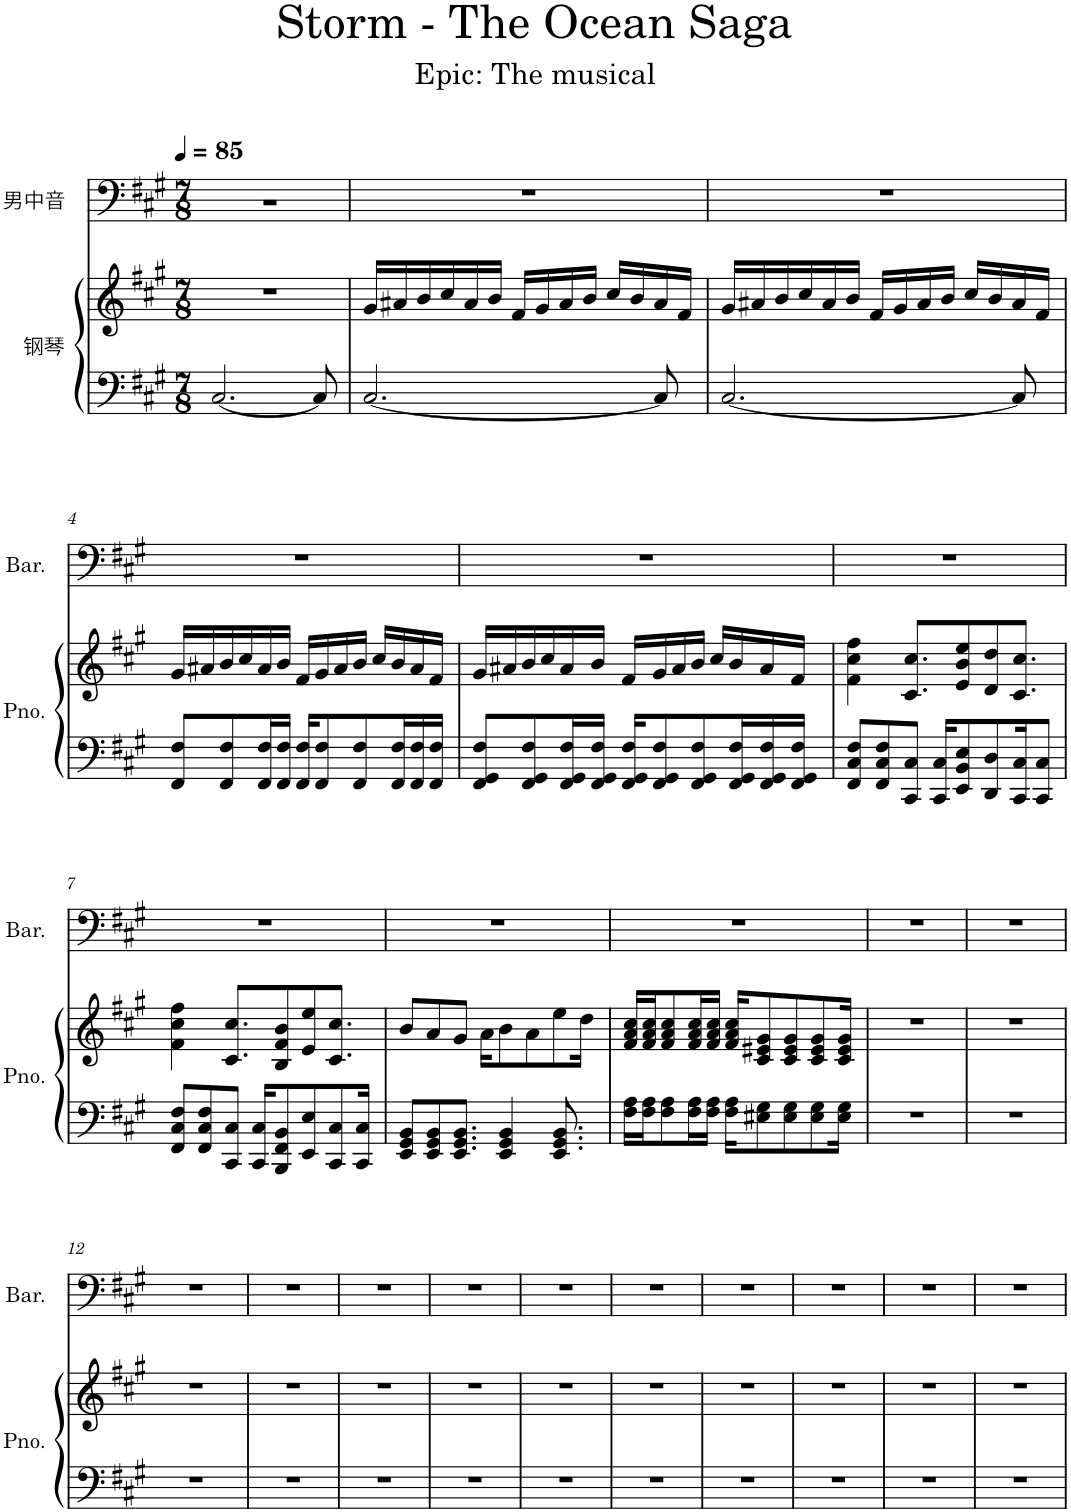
**kern	**kern	**kern
*part2	*part2	*part1
*staff3	*staff2	*staff1
*I"钢琴	*	*I"男中音
*clefF4	*clefG2	*clefF4
*k[f#c#g#]	*k[f#c#g#]	*k[f#c#g#]
*M7/8	*M7/8	*M7/8
*MM85	*MM85	*MM85
=1	=1	=1
[2.C#/	2..r	2..rBB
8C#/]	.	.
=2	=2	=2
[2.C#/	16g#/LL	2..r
.	16a#X/	.
.	16b/	.
.	16cc#/	.
.	16a#/	.
.	16b/JJ	.
.	16f#/LL	.
.	16g#/	.
.	16a#/	.
.	16b/JJ	.
.	16cc#/LL	.
.	16b/	.
8C#/]	16a#/	.
.	16f#/JJ	.
=3	=3	=3
[2.C#/	16g#/LL	2..r
.	16a#X/	.
.	16b/	.
.	16cc#/	.
.	16a#/	.
.	16b/JJ	.
.	16f#/LL	.
.	16g#/	.
.	16a#/	.
.	16b/JJ	.
.	16cc#/LL	.
.	16b/	.
8C#/]	16a#/	.
.	16f#/JJ	.
!!LO:LB:g=z
=4	=4	=4
8FF#/ 8F#/L	16g#/LL	2..r
.	16a#X/	.
8FF#/ 8F#/	16b/	.
.	16cc#/	.
16FF#/ 16F#/L	16a#/	.
16FF#/ 16F#/JJ	16b/JJ	.
16FF#/ 16F#/KL	16f#/LL	.
8FF#/ 8F#/	16g#/	.
.	16a#/	.
8FF#/ 8F#/	16b/JJ	.
.	16cc#/LL	.
16FF#/ 16F#/L	16b/	.
16FF#/ 16F#/	16a#/	.
16FF#/ 16F#/JJ	16f#/JJ	.
=5	=5	=5
8FF#/ 8GG#/ 8F#/L	16g#/LL	2..r
.	16a#X/	.
8FF#/ 8GG#/ 8F#/	16b/	.
.	16cc#/	.
16FF#/ 16GG#/ 16F#/L	16a#/	.
16FF#/ 16GG#/ 16F#/JJ	16b/JJ	.
16FF#/ 16GG#/ 16F#/KL	16f#/LL	.
8FF#/ 8GG#/ 8F#/	16g#/	.
.	16a#/	.
8FF#/ 8GG#/ 8F#/	16b/JJ	.
.	16cc#/LL	.
16FF#/ 16GG#/ 16F#/L	16b/	.
16FF#/ 16GG#/ 16F#/	16a#/	.
16FF#/ 16GG#/ 16F#/JJ	16f#/JJ	.
=6	=6	=6
8FF#/ 8C#/ 8F#/L	4f#\ 4cc#\ 4ff#\	2..r
8FF#/ 8C#/ 8F#/	.	.
8CC#/ 8C#/J	8.c#/ 8.cc#/L	.
16CC#/ 16C#/KL	.	.
8EE/ 8BB/ 8E/	8e/ 8b/ 8ee/	.
8DD/ 8D/	8d/ 8dd/	.
16CC#/ 16C#/K	8.c#/ 8.cc#/J	.
8CC#/ 8C#/J	.	.
!!LO:LB:g=z
=7	=7	=7
8FF#/ 8C#/ 8F#/L	4f#\ 4cc#\ 4ff#\	2..r
8FF#/ 8C#/ 8F#/	.	.
8CC#/ 8C#/J	8.c#/ 8.cc#/L	.
16CC#/ 16C#/KL	.	.
8BBB/ 8FF#/ 8BB/	8B/ 8f#/ 8b/	.
8EE/ 8E/	8e/ 8ee/	.
8CC#/ 8C#/	8.c#/ 8.cc#/J	.
16CC#/ 16C#/Jk	.	.
=8	=8	=8
8EE/ 8GG#/ 8BB/L	8b/L	2..r
8EE/ 8GG#/ 8BB/	8a/	.
8.EE/ 8.GG#/ 8.BB/J	8g#/J	.
.	16a\KL	.
4EE/ 4GG#/ 4BB/	8b\	.
.	8a\	.
8.EE/ 8.GG#/ 8.BB/	8ee\	.
.	16dd\Jk	.
=9	=9	=9
16F#\ 16A\LL	16f#/ 16a/ 16cc#/LL	2..r
16F#\ 16A\J	16f#/ 16a/ 16cc#/J	.
8F#\ 8A\	8f#/ 8a/ 8cc#/	.
16F#\ 16A\L	16f#/ 16a/ 16cc#/L	.
16F#\ 16A\JJ	16f#/ 16a/ 16cc#/JJ	.
16F#\ 16A\KL	16f#/ 16a/ 16cc#/KL	.
8E#X\ 8G#\	8c#/ 8e#X/ 8g#/	.
8E#\ 8G#\	8c#/ 8e#/ 8g#/	.
8E#\ 8G#\	8c#/ 8e#/ 8g#/	.
16E#\ 16G#\Jk	16c#/ 16e#/ 16g#/Jk	.
=10	=10	=10
2..r	2..r	2..r
=11	=11	=11
2..r	2..r	2..r
!!LO:LB:g=z
=12	=12	=12
2..r	2..r	2..r
=13	=13	=13
2..r	2..r	2..r
=14	=14	=14
2..r	2..r	2..r
=15	=15	=15
2..r	2..r	2..r
=16	=16	=16
2..r	2..r	2..r
=17	=17	=17
2..r	2..r	2..r
=18	=18	=18
2..r	2..r	2..r
=19	=19	=19
2..r	2..r	2..r
=20	=20	=20
2..r	2..r	2..r
=21	=21	=21
2..r	2..r	2..r
=	=	=
*-	*-	*-
